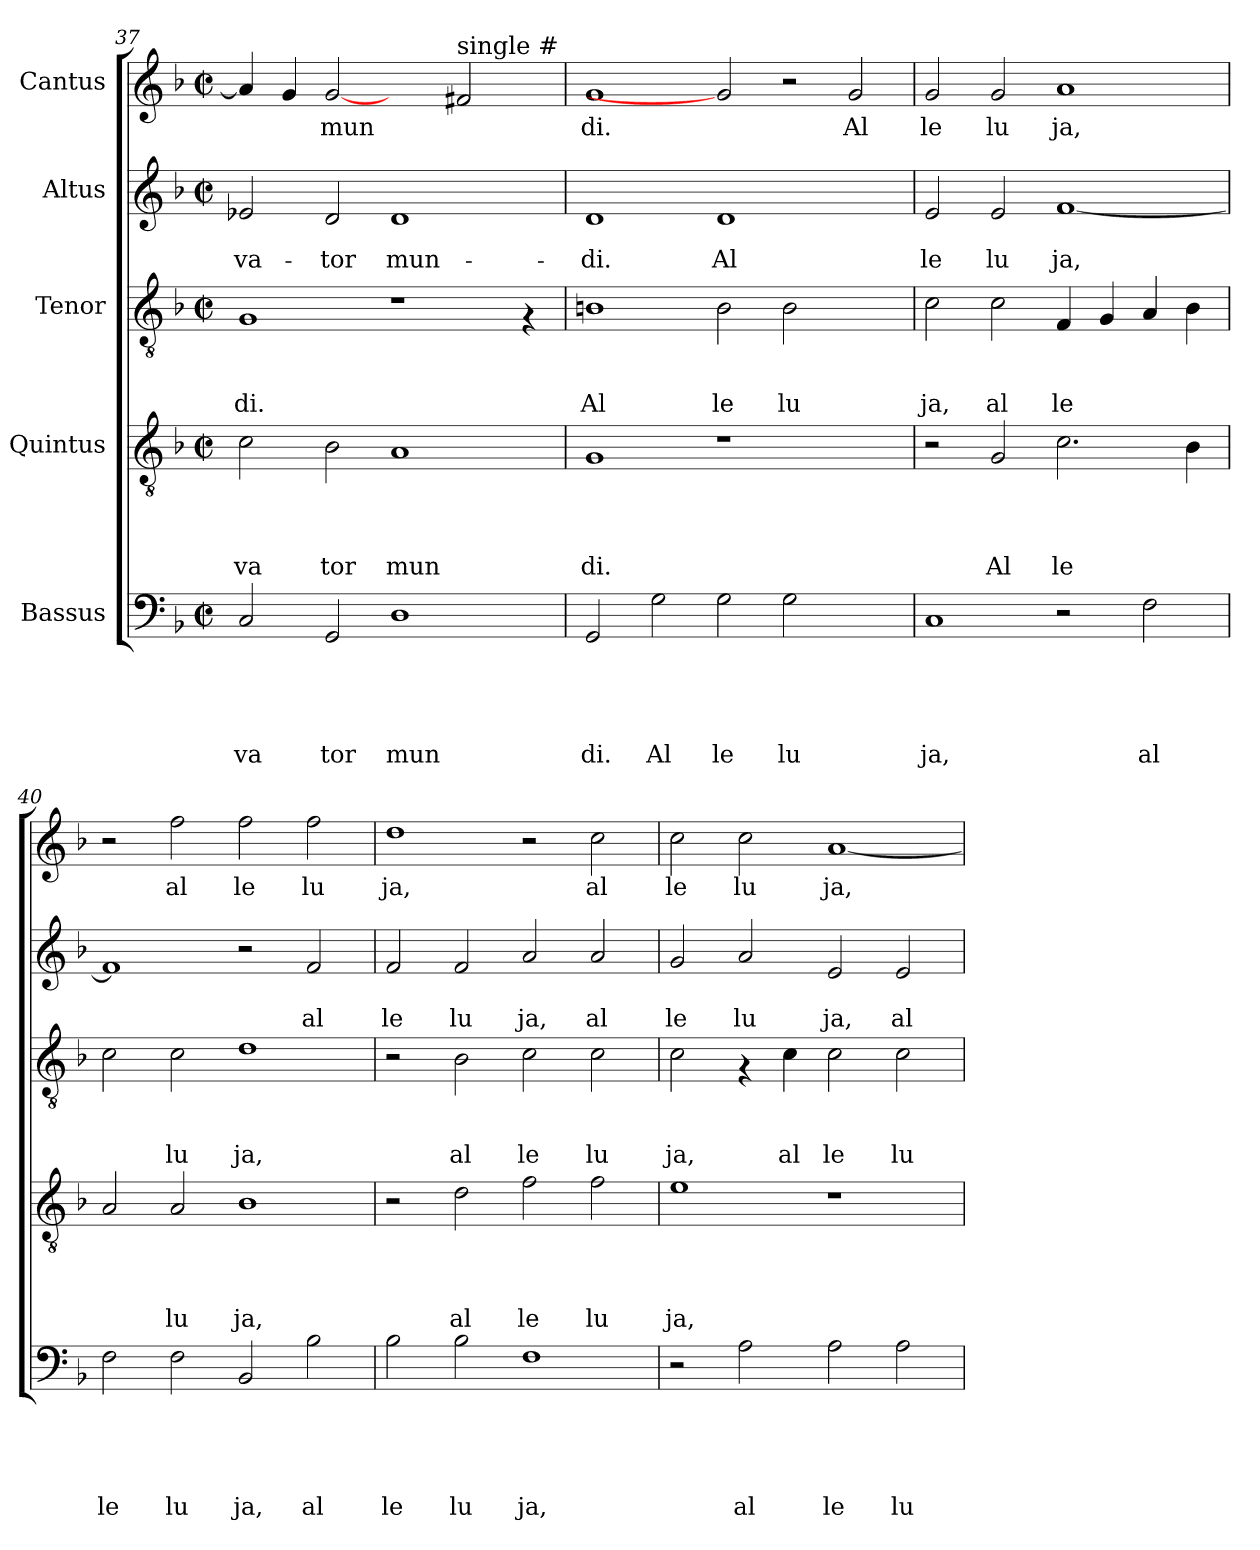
**kern	**text	**text	**text	**text	**text	**kern	**text	**text	**text	**text	**kern	**text	**text	**text	**kern	**text	**text	**kern	**text
*part5	*part5	*part5	*part5	*part5	*part5	*part4	*part4	*part4	*part4	*part4	*part3	*part3	*part3	*part3	*part2	*part2	*part2	*part1	*part1
*staff5	*staff5	*staff5	*staff5	*staff5	*staff5	*staff4	*staff4	*staff4	*staff4	*staff4	*staff3	*staff3	*staff3	*staff3	*staff2	*staff2	*staff2	*staff1	*staff1
*I"Bassus	*	*	*	*	*	*I"Quintus	*	*	*	*	*I"Tenor	*	*	*	*I"Altus	*	*	*I"Cantus	*
*clefF4	*	*	*	*	*	*clefGv2	*	*	*	*	*clefGv2	*	*	*	*clefG2	*	*	*clefG2	*
*k[b-]	*	*	*	*	*	*k[b-]	*	*	*	*	*k[b-]	*	*	*	*k[b-]	*	*	*k[b-]	*
*F:	*	*	*	*	*	*F:	*	*	*	*	*F:	*	*	*	*F:	*	*	*F:	*
*M2/2	*	*	*	*	*	*M2/2	*	*	*	*	*M2/2	*	*	*	*M2/2	*	*	*M2/2	*
*met(c|)	*	*	*	*	*	*met(c|)	*	*	*	*	*met(c|)	*	*	*	*met(c|)	*	*	*met(c|)	*
=37	=37	=37	=37	=37	=37	=37	=37	=37	=37	=37	=37	=37	=37	=37	=37	=37	=37	=37	=37
!	!	!	!	!	!LO:LY:b	!	!	!	!	!LO:LY:b	!	!	!	!LO:LY:b	!	!	!LO:LY:b	!	!
2C/	.	.	.	.	va	2c\	.	.	.	va	1G	.	.	di.	2e-X/	.	-va-	4a/]	.
.	.	.	.	.	.	.	.	.	.	.	.	.	.	.	.	.	.	4g/	.
!	!	!	!	!	!LO:LY:b	!	!	!	!	!LO:LY:b	!	!	!	!	!	!	!LO:LY:b	!	!LO:LY:b
2GG/	.	.	.	.	tor	2B-\	.	.	.	tor	.	.	.	.	2d/	.	-tor	[2g	mun
!	!	!	!	!	!LO:LY:b	!	!	!	!	!LO:LY:b	!	!	!	!	!	!	!LO:LY:b	!	!
1D	.	.	.	.	mun	1A	.	.	.	mun	1r	.	.	.	1d	.	mun-	2ryy	.
!	!	!	!	!	!	!	!	!	!	!	!	!	!	!	!	!	!	!LO:TX:a:t=single #	!
.	.	.	.	.	.	.	.	.	.	.	.	.	.	.	.	.	.	2f#/	.
4ryy	.	.	.	.	.	4ryy	.	.	.	.	4rF	.	.	.	4ryy	.	.	4ryy	.
!!LO:PB:g=z
=38	=38	=38	=38	=38	=38	=38	=38	=38	=38	=38	=38	=38	=38	=38	=38	=38	=38	=38	=38
!	!	!	!	!	!LO:LY:b	!	!	!	!	!LO:LY:b	!	!	!	!LO:LY:b	!	!	!LO:LY:b	!	!LO:LY:b
2GG/	.	.	.	.	di.	1G	.	.	.	di.	1Bn	.	.	Al	1d	.	-di.	1g	di.
!	!	!	!	!	!LO:LY:b	!	!	!	!	!	!	!	!	!	!	!	!	!	!
2G\	.	.	.	.	Al	.	.	.	.	.	.	.	.	.	.	.	.	.	.
!	!	!	!	!	!LO:LY:b	!	!	!	!	!	!	!	!	!LO:LY:b	!	!	!LO:LY:b	!	!
2G\	.	.	.	.	le	1r	.	.	.	.	2B\	.	.	le	1d	.	Al	2g]	.
!	!	!	!	!	!LO:LY:b	!	!	!	!	!	!	!	!	!LO:LY:b	!	!	!	!	!
2G\	.	.	.	.	lu	.	.	.	.	.	2B\	.	.	lu	.	.	.	2r	.
!	!	!	!	!	!	!	!	!	!	!	!	!	!	!	!	!	!	!	!LO:LY:b
2ryy	.	.	.	.	.	2ryy	.	.	.	.	2ryy	.	.	.	2ryy	.	.	2g/	Al
=39	=39	=39	=39	=39	=39	=39	=39	=39	=39	=39	=39	=39	=39	=39	=39	=39	=39	=39	=39
!	!	!	!	!	!LO:LY:b	!	!	!	!	!	!	!	!	!LO:LY:b	!	!	!LO:LY:b	!	!LO:LY:b
1C	.	.	.	.	ja,	2r	.	.	.	.	2c\	.	.	ja,	2e/	.	le	2g/	le
!	!	!	!	!	!	!	!	!	!	!LO:LY:b	!	!	!	!LO:LY:b	!	!	!LO:LY:b	!	!LO:LY:b
.	.	.	.	.	.	2G/	.	.	.	Al	2c\	.	.	al	2e/	.	lu	2g/	lu
!	!	!	!	!	!	!	!	!	!	!LO:LY:b	!	!	!	!LO:LY:b	!	!	!LO:LY:b	!	!LO:LY:b
2r	.	.	.	.	.	2.c\	.	.	.	le	4F/	.	.	le	[<1f	.	ja,	1a	ja,
.	.	.	.	.	.	.	.	.	.	.	4G/	.	.	.	.	.	.	.	.
!	!	!	!	!	!LO:LY:b	!	!	!	!	!	!	!	!	!	!	!	!	!	!
2F\	.	.	.	.	al	.	.	.	.	.	4A/	.	.	.	.	.	.	.	.
.	.	.	.	.	.	4B-\	.	.	.	.	4B-\	.	.	.	.	.	.	.	.
=40	=40	=40	=40	=40	=40	=40	=40	=40	=40	=40	=40	=40	=40	=40	=40	=40	=40	=40	=40
!	!	!	!	!	!LO:LY:b	!	!	!	!	!	!	!	!	!	!	!	!	!	!
2F\	.	.	.	.	le	2A/	.	.	.	.	2c\	.	.	.	1f]	.	.	2r	.
!	!	!	!	!	!LO:LY:b	!	!	!	!	!LO:LY:b	!	!	!	!LO:LY:b	!	!	!	!	!LO:LY:b
2F\	.	.	.	.	lu	2A/	.	.	.	lu	2c\	.	.	lu	.	.	.	2ff\	al
!	!	!	!	!	!LO:LY:b	!	!	!	!	!LO:LY:b	!	!	!	!LO:LY:b	!	!	!	!	!LO:LY:b
2BB-/	.	.	.	.	ja,	1B-	.	.	.	ja,	1d	.	.	ja,	2r	.	.	2ff\	le
!	!	!	!	!	!LO:LY:b	!	!	!	!	!	!	!	!	!	!	!	!LO:LY:b	!	!LO:LY:b
2B-\	.	.	.	.	al	.	.	.	.	.	.	.	.	.	2f/	.	al	2ff\	lu
=41	=41	=41	=41	=41	=41	=41	=41	=41	=41	=41	=41	=41	=41	=41	=41	=41	=41	=41	=41
!	!	!	!	!	!LO:LY:b	!	!	!	!	!	!	!	!	!	!	!	!LO:LY:b	!	!LO:LY:b
2B-\	.	.	.	.	le	2r	.	.	.	.	2r	.	.	.	2f/	.	le	1dd	ja,
!	!	!	!	!	!LO:LY:b	!	!	!	!	!LO:LY:b	!	!	!	!LO:LY:b	!	!	!LO:LY:b	!	!
2B-\	.	.	.	.	lu	2d\	.	.	.	al	2B-\	.	.	al	2f/	.	lu	.	.
!	!	!	!	!	!LO:LY:b	!	!	!	!	!LO:LY:b	!	!	!	!LO:LY:b	!	!	!LO:LY:b	!	!
1F	.	.	.	.	ja,	2f\	.	.	.	le	2c\	.	.	le	2a/	.	ja,	2r	.
!	!	!	!	!	!	!	!	!	!	!LO:LY:b	!	!	!	!LO:LY:b	!	!	!LO:LY:b	!	!LO:LY:b
.	.	.	.	.	.	2f\	.	.	.	lu	2c\	.	.	lu	2a/	.	al	2cc\	al
=42	=42	=42	=42	=42	=42	=42	=42	=42	=42	=42	=42	=42	=42	=42	=42	=42	=42	=42	=42
!	!	!	!	!	!	!	!	!	!	!LO:LY:b	!	!	!	!LO:LY:b	!	!	!LO:LY:b	!	!LO:LY:b
2r	.	.	.	.	.	1e	.	.	.	ja,	2c\	.	.	ja,	2g/	.	le	2cc\	le
!	!	!	!	!	!LO:LY:b	!	!	!	!	!	!	!	!	!	!	!	!LO:LY:b	!	!LO:LY:b
2A\	.	.	.	.	al	.	.	.	.	.	4rF	.	.	.	2a/	.	lu	2cc\	lu
!	!	!	!	!	!	!	!	!	!	!	!	!	!	!LO:LY:b	!	!	!	!	!
.	.	.	.	.	.	.	.	.	.	.	4c\	.	.	al	.	.	.	.	.
!	!	!	!	!	!LO:LY:b	!	!	!	!	!	!	!	!	!LO:LY:b	!	!	!LO:LY:b	!	!LO:LY:b
2A\	.	.	.	.	le	1r	.	.	.	.	2c\	.	.	le	2e/	.	ja,	[<1a	ja,
!	!	!	!	!	!LO:LY:b	!	!	!	!	!	!	!	!	!LO:LY:b	!	!	!LO:LY:b	!	!
2A\	.	.	.	.	lu	.	.	.	.	.	2c\	.	.	lu	2e/	.	al	.	.
=	=	=	=	=	=	=	=	=	=	=	=	=	=	=	=	=	=	=	=
*-	*-	*-	*-	*-	*-	*-	*-	*-	*-	*-	*-	*-	*-	*-	*-	*-	*-	*-	*-
